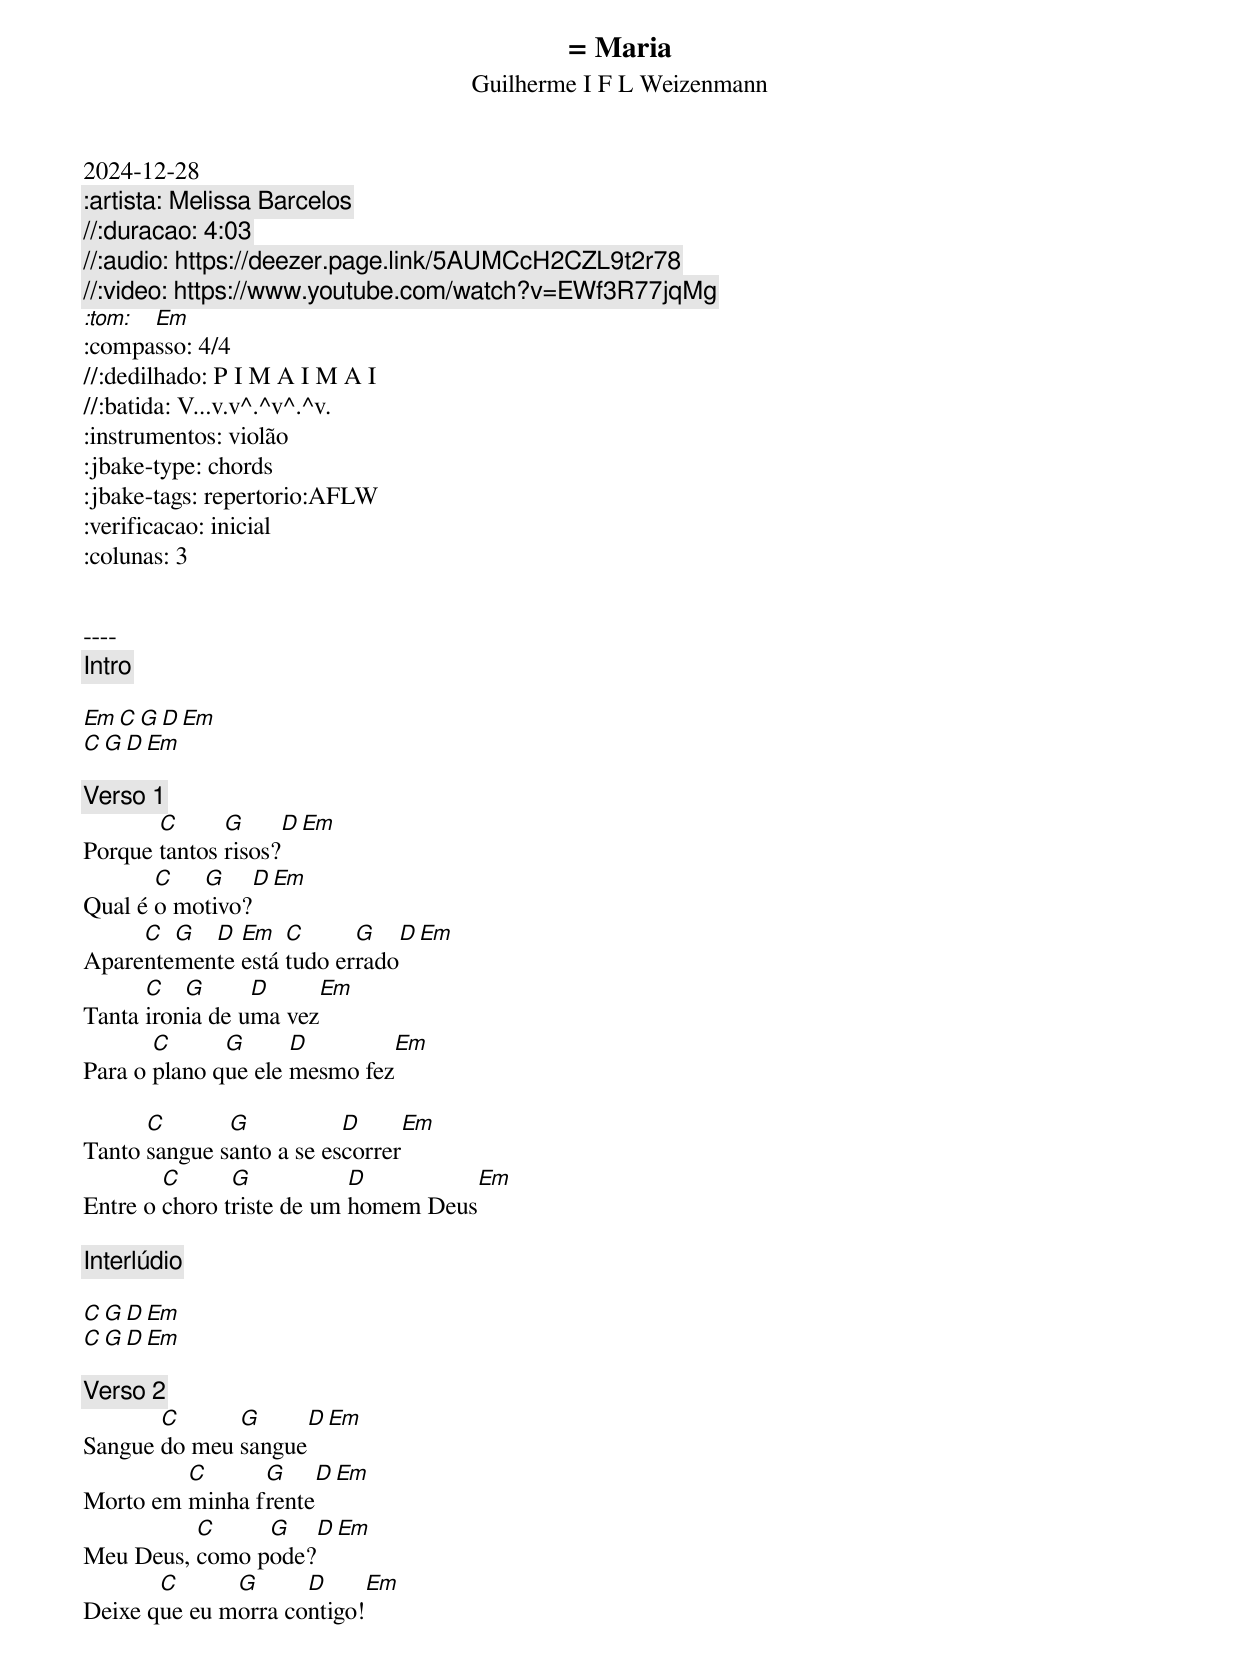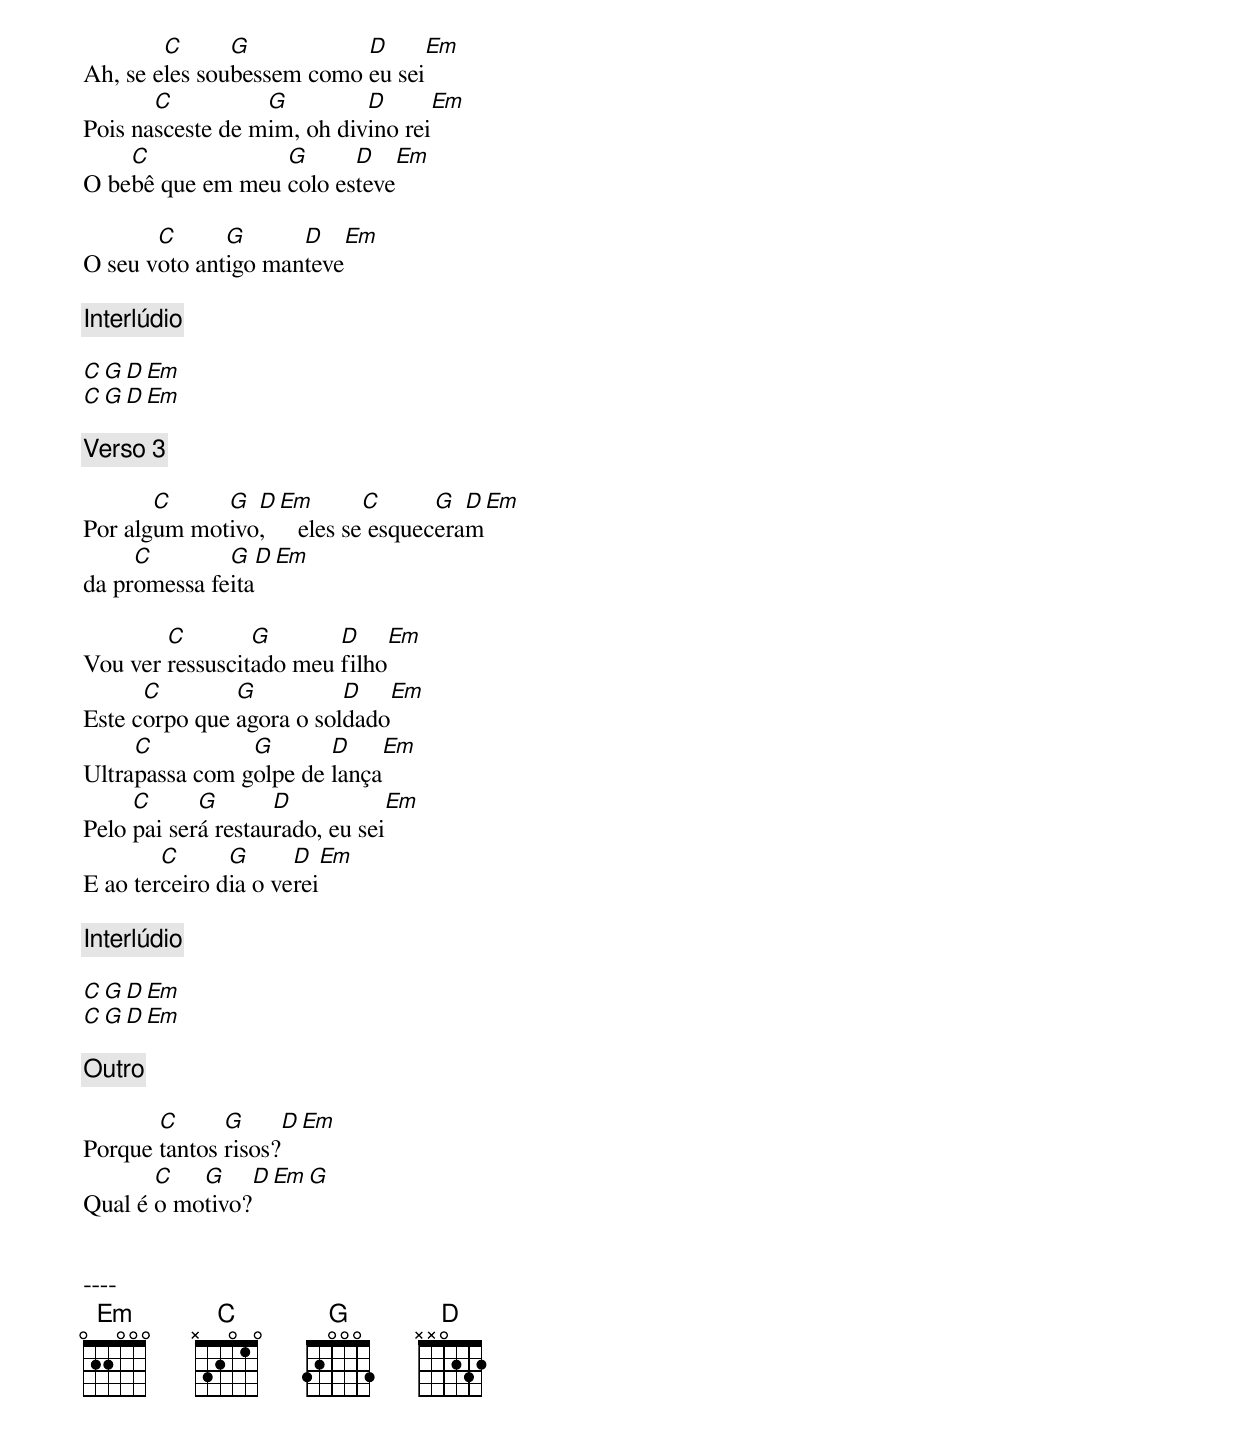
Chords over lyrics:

= Maria
Guilherme I F L Weizenmann
2024-12-28
:artista: Melissa Barcelos
//:duracao: 4:03
//:audio: https://deezer.page.link/5AUMCcH2CZL9t2r78
//:video: https://www.youtube.com/watch?v=EWf3R77jqMg
:tom: Em
:compasso: 4/4
//:dedilhado: P I M A I M A I
//:batida: V...v.v^.^v^.^v.
:instrumentos: violão
:jbake-type: chords
:jbake-tags: repertorio:AFLW
:verificacao: inicial
:colunas: 3


----
[Intro]

Em  C  G  D  Em
    C  G  D  Em

[Verso 1]
       C      G      D   Em
Porque tantos risos?
       C   G      D     Em
Qual é o motivo?
     C  G  D  Em   C      G    D     Em
Aparentemente está tudo errado
      C   G      D         Em
Tanta ironia de uma vez
       C      G      D           Em
Para o plano que ele mesmo fez

      C       G           D           Em
Tanto sangue santo a se escorrer
        C      G           D           Em
Entre o choro triste de um homem Deus

[Interlúdio]

C  G  D  Em
C  G  D  Em

[Verso 2]
       C      G      D   Em
Sangue do meu sangue
         C      G      D   Em
Morto em minha frente
          C     G      D   Em
Meu Deus, como pode?
       C      G      D       Em
Deixe que eu morra contigo!
        C      G           D        Em
Ah, se eles soubessem como eu sei
       C          G         D         Em
Pois nasceste de mim, oh divino rei
    C             G      D        Em
O bebê que em meu colo esteve

       C      G      D       Em
O seu voto antigo manteve

[Interlúdio]

C  G  D  Em
C  G  D  Em

[Verso 3]

       C     G  D  Em        C      G  D  Em
Por algum motivo,     eles se esqueceram
     C        G      D   Em
da promessa feita

        C        G       D       Em
Vou ver ressuscitado meu filho
      C        G          D       Em
Este corpo que agora o soldado
     C          G       D       Em
Ultrapassa com golpe de lança
     C      G       D               Em
Pelo pai será restaurado, eu sei
        C      G      D       Em
E ao terceiro dia o verei

[Interlúdio]

C  G  D  Em
C  G  D  Em

[Outro]

       C      G      D   Em
Porque tantos risos?
       C   G     D  Em  G
Qual é o motivo?


----
